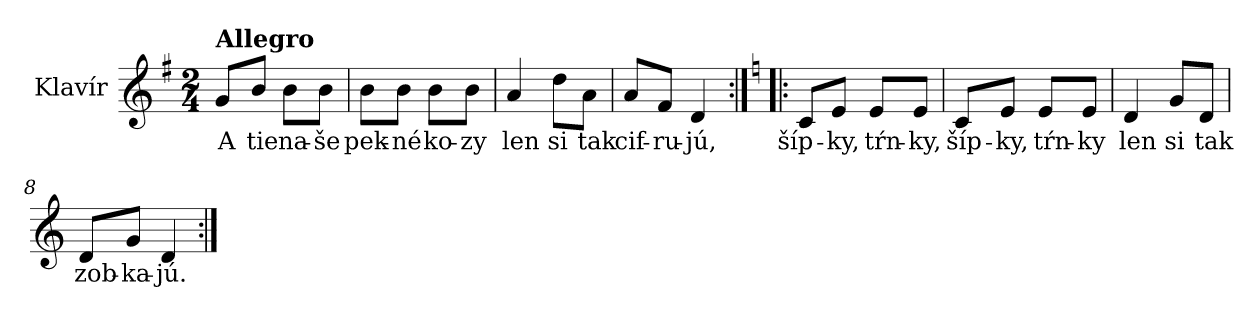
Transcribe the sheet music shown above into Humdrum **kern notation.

**kern	**text
*part1	*part1
*staff1	*staff1
*I"Klavír	*
*I'Kl.	*
*clefG2	*
*k[f#]	*
*M2/4	*
=1	=1
!LO:TX:a:B:t=Allegro	!
!	!LO:LY:b
8g/L	A
!	!LO:LY:b
8b/J	tie
!	!LO:LY:b
8b\L	na-
!	!LO:LY:b
8b\J	-še
=2	=2
!	!LO:LY:b
8b\L	pek-
!	!LO:LY:b
8b\J	-né
!	!LO:LY:b
8b\L	ko-
!	!LO:LY:b
8b\J	-zy
=3	=3
!	!LO:LY:b
4a/	len
!	!LO:LY:b
8dd\L	si
!	!LO:LY:b
8a\J	tak
=4	=4
!	!LO:LY:b
8a/L	cif-
!	!LO:LY:b
8f#/J	-ru-
!	!LO:LY:b
4d/	-jú,
!!LO:LB:g=z
=5:|!|:	=5:|!|:
*k[]	*
!	!LO:LY:b
8c/L	šíp-
!	!LO:LY:b
8e/J	-ky,
!	!LO:LY:b
8e/L	tŕn-
!	!LO:LY:b
8e/J	-ky,
=6	=6
!	!LO:LY:b
8c/L	šíp-
!	!LO:LY:b
8e/J	-ky,
!	!LO:LY:b
8e/L	tŕn-
!	!LO:LY:b
8e/J	-ky
=7	=7
!	!LO:LY:b
4d/	len
!	!LO:LY:b
8g/L	si
!	!LO:LY:b
8d/J	tak
=8	=8
!	!LO:LY:b
8d/L	zob-
!	!LO:LY:b
8g/J	-ka-
!	!LO:LY:b
4d/	-jú.
=:|!	=:|!
*-	*-
